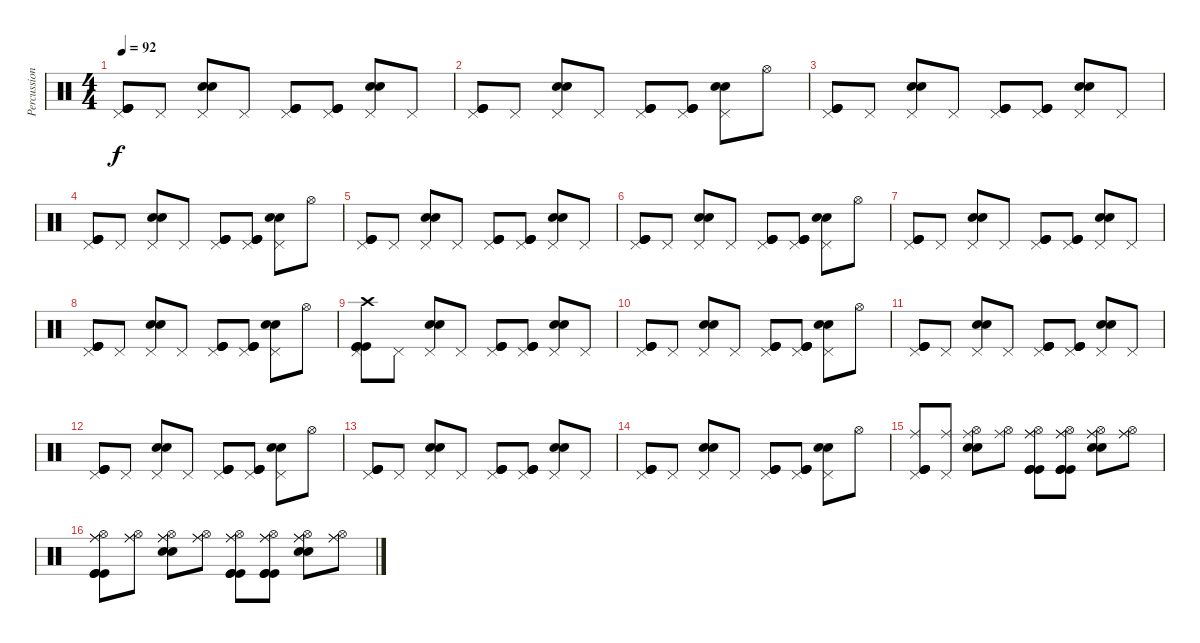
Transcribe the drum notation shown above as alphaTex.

\track ("Percussions" "Percussion") {instrument percussion}
\staff {score}
\articulation defaults
\ts (4 4)
\tempo 92
\clef neutral
\ks c
("Pedal Hi-Hat (hit)" "Kick (hit)" "Kick (hit)" "Kick (hit)").8{dy f} "Pedal Hi-Hat (hit)".8 ("Pedal Hi-Hat (hit)" "Snare (hit) 2" "Snare (hit) 2").8 "Pedal Hi-Hat (hit)".8 ("Pedal Hi-Hat (hit)" "Kick (hit)" "Kick (hit)" "Kick (hit)").8 ("Pedal Hi-Hat (hit)" "Kick (hit)" "Kick (hit)" "Kick (hit)").8 ("Pedal Hi-Hat (hit)" "Snare (hit) 2" "Snare (hit) 2").8 "Pedal Hi-Hat (hit)".8 |
("Pedal Hi-Hat (hit)" "Kick (hit)" "Kick (hit)" "Kick (hit)").8 "Pedal Hi-Hat (hit)".8 ("Pedal Hi-Hat (hit)" "Snare (hit) 2" "Snare (hit) 2").8 "Pedal Hi-Hat (hit)".8 ("Pedal Hi-Hat (hit)" "Kick (hit)" "Kick (hit)" "Kick (hit)").8 ("Pedal Hi-Hat (hit)" "Kick (hit)" "Kick (hit)" "Kick (hit)").8 ("Pedal Hi-Hat (hit)" "Snare (hit) 2" "Snare (hit) 2").8 "Hi-Hat (open)".8 |
("Pedal Hi-Hat (hit)" "Kick (hit)" "Kick (hit)" "Kick (hit)").8 "Pedal Hi-Hat (hit)".8 ("Pedal Hi-Hat (hit)" "Snare (hit) 2" "Snare (hit) 2").8 "Pedal Hi-Hat (hit)".8 ("Pedal Hi-Hat (hit)" "Kick (hit)" "Kick (hit)" "Kick (hit)").8 ("Pedal Hi-Hat (hit)" "Kick (hit)" "Kick (hit)" "Kick (hit)").8 ("Pedal Hi-Hat (hit)" "Snare (hit) 2" "Snare (hit) 2").8 "Pedal Hi-Hat (hit)".8 |
("Pedal Hi-Hat (hit)" "Kick (hit)" "Kick (hit)" "Kick (hit)").8 "Pedal Hi-Hat (hit)".8 ("Pedal Hi-Hat (hit)" "Snare (hit) 2" "Snare (hit) 2").8 "Pedal Hi-Hat (hit)".8 ("Pedal Hi-Hat (hit)" "Kick (hit)" "Kick (hit)" "Kick (hit)").8 ("Pedal Hi-Hat (hit)" "Kick (hit)" "Kick (hit)" "Kick (hit)").8 ("Pedal Hi-Hat (hit)" "Snare (hit) 2" "Snare (hit) 2").8 "Hi-Hat (open)".8 |
("Pedal Hi-Hat (hit)" "Kick (hit)" "Kick (hit)" "Kick (hit)").8 "Pedal Hi-Hat (hit)".8 ("Pedal Hi-Hat (hit)" "Snare (hit) 2" "Snare (hit) 2").8 "Pedal Hi-Hat (hit)".8 ("Pedal Hi-Hat (hit)" "Kick (hit)" "Kick (hit)" "Kick (hit)").8 ("Pedal Hi-Hat (hit)" "Kick (hit)" "Kick (hit)" "Kick (hit)").8 ("Pedal Hi-Hat (hit)" "Snare (hit) 2" "Snare (hit) 2").8 "Pedal Hi-Hat (hit)".8 |
("Pedal Hi-Hat (hit)" "Kick (hit)" "Kick (hit)" "Kick (hit)").8 "Pedal Hi-Hat (hit)".8 ("Pedal Hi-Hat (hit)" "Snare (hit) 2" "Snare (hit) 2").8 "Pedal Hi-Hat (hit)".8 ("Pedal Hi-Hat (hit)" "Kick (hit)" "Kick (hit)" "Kick (hit)").8 ("Pedal Hi-Hat (hit)" "Kick (hit)" "Kick (hit)" "Kick (hit)").8 ("Pedal Hi-Hat (hit)" "Snare (hit) 2" "Snare (hit) 2").8 "Hi-Hat (open)".8 |
("Pedal Hi-Hat (hit)" "Kick (hit)" "Kick (hit)" "Kick (hit)").8 "Pedal Hi-Hat (hit)".8 ("Pedal Hi-Hat (hit)" "Snare (hit) 2" "Snare (hit) 2").8 "Pedal Hi-Hat (hit)".8 ("Pedal Hi-Hat (hit)" "Kick (hit)" "Kick (hit)" "Kick (hit)").8 ("Pedal Hi-Hat (hit)" "Kick (hit)" "Kick (hit)" "Kick (hit)").8 ("Pedal Hi-Hat (hit)" "Snare (hit) 2" "Snare (hit) 2").8 "Pedal Hi-Hat (hit)".8 |
("Pedal Hi-Hat (hit)" "Kick (hit)" "Kick (hit)" "Kick (hit)").8 "Pedal Hi-Hat (hit)".8 ("Pedal Hi-Hat (hit)" "Snare (hit) 2" "Snare (hit) 2").8 "Pedal Hi-Hat (hit)".8 ("Pedal Hi-Hat (hit)" "Kick (hit)" "Kick (hit)" "Kick (hit)").8 ("Pedal Hi-Hat (hit)" "Kick (hit)" "Kick (hit)" "Kick (hit)").8 ("Pedal Hi-Hat (hit)" "Snare (hit) 2" "Snare (hit) 2").8 "Hi-Hat (open)".8 |
("Pedal Hi-Hat (hit)" "Crash high (hit)" "Kick (hit)" "Kick (hit)" "Kick (hit)").8 "Pedal Hi-Hat (hit)".8 ("Pedal Hi-Hat (hit)" "Snare (hit) 2" "Snare (hit) 2").8 "Pedal Hi-Hat (hit)".8 ("Pedal Hi-Hat (hit)" "Kick (hit)" "Kick (hit)" "Kick (hit)").8 ("Pedal Hi-Hat (hit)" "Kick (hit)" "Kick (hit)" "Kick (hit)").8 ("Pedal Hi-Hat (hit)" "Snare (hit) 2" "Snare (hit) 2").8 "Pedal Hi-Hat (hit)".8 |
("Pedal Hi-Hat (hit)" "Kick (hit)" "Kick (hit)" "Kick (hit)").8 "Pedal Hi-Hat (hit)".8 ("Pedal Hi-Hat (hit)" "Snare (hit) 2" "Snare (hit) 2").8 "Pedal Hi-Hat (hit)".8 ("Pedal Hi-Hat (hit)" "Kick (hit)" "Kick (hit)" "Kick (hit)").8 ("Pedal Hi-Hat (hit)" "Kick (hit)" "Kick (hit)" "Kick (hit)").8 ("Pedal Hi-Hat (hit)" "Snare (hit) 2" "Snare (hit) 2").8 "Hi-Hat (open)".8 |
("Pedal Hi-Hat (hit)" "Kick (hit)" "Kick (hit)" "Kick (hit)").8 "Pedal Hi-Hat (hit)".8 ("Pedal Hi-Hat (hit)" "Snare (hit) 2" "Snare (hit) 2").8 "Pedal Hi-Hat (hit)".8 ("Pedal Hi-Hat (hit)" "Kick (hit)" "Kick (hit)" "Kick (hit)").8 ("Pedal Hi-Hat (hit)" "Kick (hit)" "Kick (hit)" "Kick (hit)").8 ("Pedal Hi-Hat (hit)" "Snare (hit) 2" "Snare (hit) 2").8 "Pedal Hi-Hat (hit)".8 |
("Pedal Hi-Hat (hit)" "Kick (hit)" "Kick (hit)" "Kick (hit)").8 "Pedal Hi-Hat (hit)".8 ("Pedal Hi-Hat (hit)" "Snare (hit) 2" "Snare (hit) 2").8 "Pedal Hi-Hat (hit)".8 ("Pedal Hi-Hat (hit)" "Kick (hit)" "Kick (hit)" "Kick (hit)").8 ("Pedal Hi-Hat (hit)" "Kick (hit)" "Kick (hit)" "Kick (hit)").8 ("Pedal Hi-Hat (hit)" "Snare (hit) 2" "Snare (hit) 2").8 "Hi-Hat (open)".8 |
("Pedal Hi-Hat (hit)" "Kick (hit)" "Kick (hit)" "Kick (hit)").8 "Pedal Hi-Hat (hit)".8 ("Pedal Hi-Hat (hit)" "Snare (hit) 2" "Snare (hit) 2").8 "Pedal Hi-Hat (hit)".8 ("Pedal Hi-Hat (hit)" "Kick (hit)" "Kick (hit)" "Kick (hit)").8 ("Pedal Hi-Hat (hit)" "Kick (hit)" "Kick (hit)" "Kick (hit)").8 ("Pedal Hi-Hat (hit)" "Snare (hit) 2" "Snare (hit) 2").8 "Pedal Hi-Hat (hit)".8 |
("Pedal Hi-Hat (hit)" "Kick (hit)" "Kick (hit)" "Kick (hit)").8 "Pedal Hi-Hat (hit)".8 ("Pedal Hi-Hat (hit)" "Snare (hit) 2" "Snare (hit) 2").8 "Pedal Hi-Hat (hit)".8 ("Pedal Hi-Hat (hit)" "Kick (hit)" "Kick (hit)" "Kick (hit)").8 ("Pedal Hi-Hat (hit)" "Kick (hit)" "Kick (hit)" "Kick (hit)").8 ("Pedal Hi-Hat (hit)" "Snare (hit) 2" "Snare (hit) 2").8 "Hi-Hat (open)".8 |
("Pedal Hi-Hat (hit)" "Ride (middle)" "Kick (hit)" "Kick (hit)" "Kick (hit)").8 ("Pedal Hi-Hat (hit)" "Ride (middle)").8 ("Hi-Hat (open)" "Ride (middle)" "Snare (hit) 2" "Snare (hit) 2").8 ("Hi-Hat (open)" "Ride (middle)").8 ("Hi-Hat (open)" "Ride (middle)" "Ride (middle)" "Kick (hit)" "Kick (hit)" "Kick (hit)").8 ("Hi-Hat (open)" "Ride (middle)" "Ride (middle)" "Kick (hit)" "Kick (hit)" "Kick (hit)").8 ("Hi-Hat (open)" "Ride (middle)" "Ride (middle)" "Snare (hit) 2" "Snare (hit) 2").8 ("Hi-Hat (open)" "Ride (middle)" "Ride (middle)").8 |
("Hi-Hat (open)" "Ride (middle)" "Ride (middle)" "Kick (hit)" "Kick (hit)" "Kick (hit)").8 ("Hi-Hat (open)" "Ride (middle)" "Ride (middle)").8 ("Hi-Hat (open)" "Ride (middle)" "Ride (middle)" "Snare (hit) 2" "Snare (hit) 2").8 ("Hi-Hat (open)" "Ride (middle)" "Ride (middle)").8 ("Hi-Hat (open)" "Ride (middle)" "Ride (middle)" "Kick (hit)" "Kick (hit)" "Kick (hit)").8 ("Hi-Hat (open)" "Ride (middle)" "Ride (middle)" "Kick (hit)" "Kick (hit)" "Kick (hit)").8 ("Hi-Hat (open)" "Ride (middle)" "Ride (middle)" "Snare (hit) 2" "Snare (hit) 2").8 ("Hi-Hat (open)" "Ride (middle)" "Ride (middle)").8
